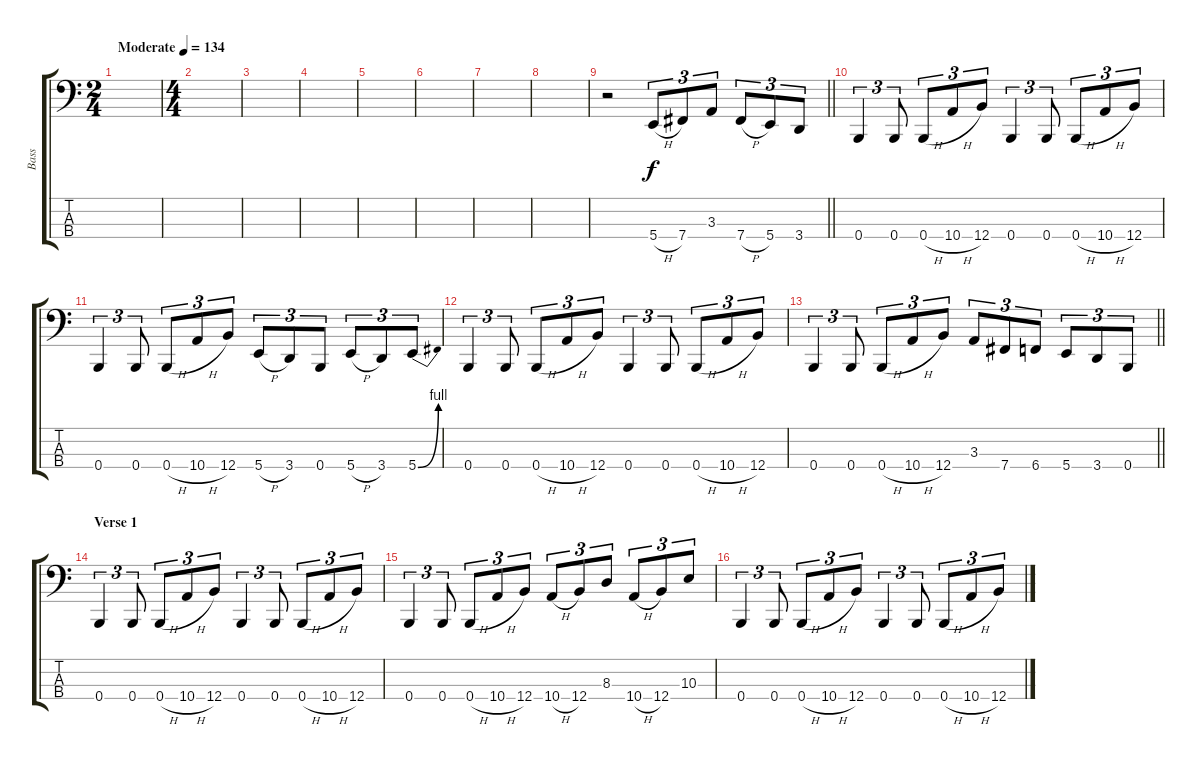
\track ("Bass" "Bass") {instrument electricbassfinger}
\staff {score tabs}
\tuning (E2 B1 Gb1 B0) {hide}
\ts (2 4)
\tempo (134 "Moderate")
\clef f4
\ks c
|
\ts (4 4)
|
|
|
|
|
|
|
\barLineRight lightlight
r.2 5.4{h}.8{tu (3 2)} 7.4.8{tu (3 2)} 3.3.8{tu (3 2)} 7.4{h}.8{tu (3 2)} 5.4.8{tu (3 2)} 3.4.8{tu (3 2)} |
\section ("" "")
0.4.4{tu (3 2)} 0.4.8{tu (3 2)} 0.4{h}.8{tu (3 2)} 10.4{h}.8{tu (3 2)} 12.4.8{tu (3 2)} 0.4.4{tu (3 2)} 0.4.8{tu (3 2)} 0.4{h}.8{tu (3 2)} 10.4{h}.8{tu (3 2)} 12.4.8{tu (3 2)} |
0.4.4{tu (3 2)} 0.4.8{tu (3 2)} 0.4{h}.8{tu (3 2)} 10.4{h}.8{tu (3 2)} 12.4.8{tu (3 2)} 5.4{h}.8{tu (3 2)} 3.4.8{tu (3 2)} 0.4.8{tu (3 2)} 5.4{h}.8{tu (3 2)} 3.4.8{tu (3 2)} 5.4{be (bend 0 0 60 4)}.8{tu (3 2)} |
0.4.4{tu (3 2)} 0.4.8{tu (3 2)} 0.4{h}.8{tu (3 2)} 10.4{h}.8{tu (3 2)} 12.4.8{tu (3 2)} 0.4.4{tu (3 2)} 0.4.8{tu (3 2)} 0.4{h}.8{tu (3 2)} 10.4{h}.8{tu (3 2)} 12.4.8{tu (3 2)} |
\barLineRight lightlight
0.4.4{tu (3 2)} 0.4.8{tu (3 2)} 0.4{h}.8{tu (3 2)} 10.4{h}.8{tu (3 2)} 12.4.8{tu (3 2)} 3.3.8{tu (3 2)} 7.4.8{tu (3 2)} 6.4.8{tu (3 2)} 5.4.8{tu (3 2)} 3.4.8{tu (3 2)} 0.4.8{tu (3 2)} |
\section ("" "Verse 1")
0.4.4{tu (3 2)} 0.4.8{tu (3 2)} 0.4{h}.8{tu (3 2)} 10.4{h}.8{tu (3 2)} 12.4.8{tu (3 2)} 0.4.4{tu (3 2)} 0.4.8{tu (3 2)} 0.4{h}.8{tu (3 2)} 10.4{h}.8{tu (3 2)} 12.4.8{tu (3 2)} |
0.4.4{tu (3 2)} 0.4.8{tu (3 2)} 0.4{h}.8{tu (3 2)} 10.4{h}.8{tu (3 2)} 12.4.8{tu (3 2)} 10.4{h}.8{tu (3 2)} 12.4.8{tu (3 2)} 8.3.8{tu (3 2)} 10.4{h}.8{tu (3 2)} 12.4.8{tu (3 2)} 10.3.8{tu (3 2)} |
0.4.4{tu (3 2)} 0.4.8{tu (3 2)} 0.4{h}.8{tu (3 2)} 10.4{h}.8{tu (3 2)} 12.4.8{tu (3 2)} 0.4.4{tu (3 2)} 0.4.8{tu (3 2)} 0.4{h}.8{tu (3 2)} 10.4{h}.8{tu (3 2)} 12.4.8{tu (3 2)}
